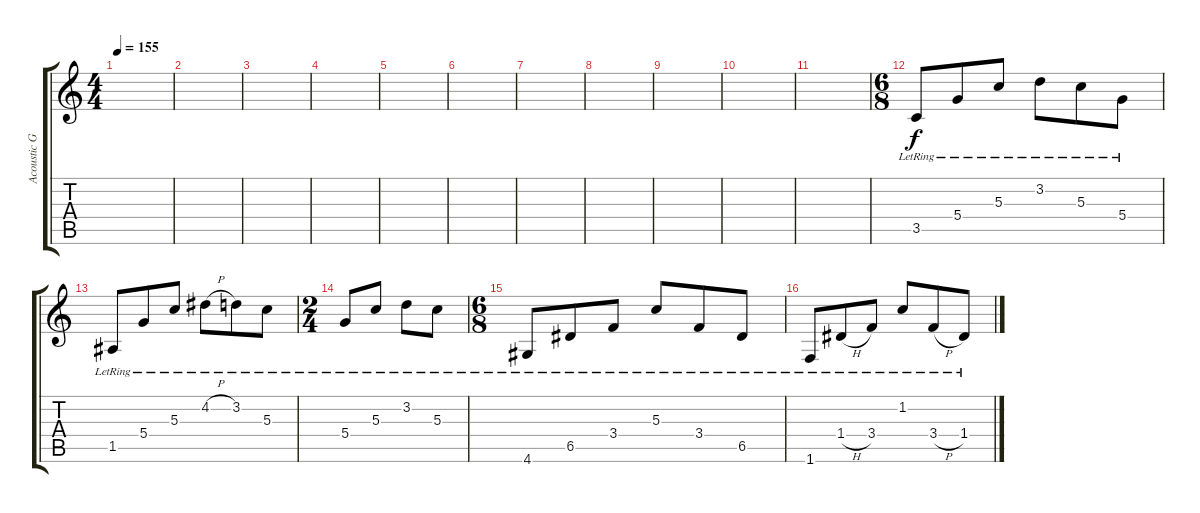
\track ("Acoustic Guitar: Gus G" "Acoustic G") {instrument acousticguitarsteel}
\staff {score tabs}
\tuning (E4 B3 G3 D3 A2 E2) {hide}
\ts (4 4)
\tempo 155
\clef g2
\ks c
|
|
|
|
|
|
|
|
|
|
|
\ts (6 8)
3.5{lr}.8 5.4{lr}.8 5.3{lr}.8 3.2{lr}.8 5.3{lr}.8 5.4{lr}.8 |
1.5{lr}.8 5.4{lr}.8 5.3{lr}.8 4.2{h lr}.8 3.2{lr}.8 5.3{lr}.8 |
\ts (2 4)
5.4{lr}.8 5.3{lr}.8 3.2{lr}.8 5.3{lr}.8 |
\ts (6 8)
4.6{lr}.8 6.5{lr}.8 3.4{lr}.8 5.3{lr}.8 3.4{lr}.8 6.5{lr}.8 |
1.6{lr}.8 1.4{h lr}.8 3.4{lr}.8 1.2{lr}.8 3.4{h lr}.8 1.4{lr}.8
